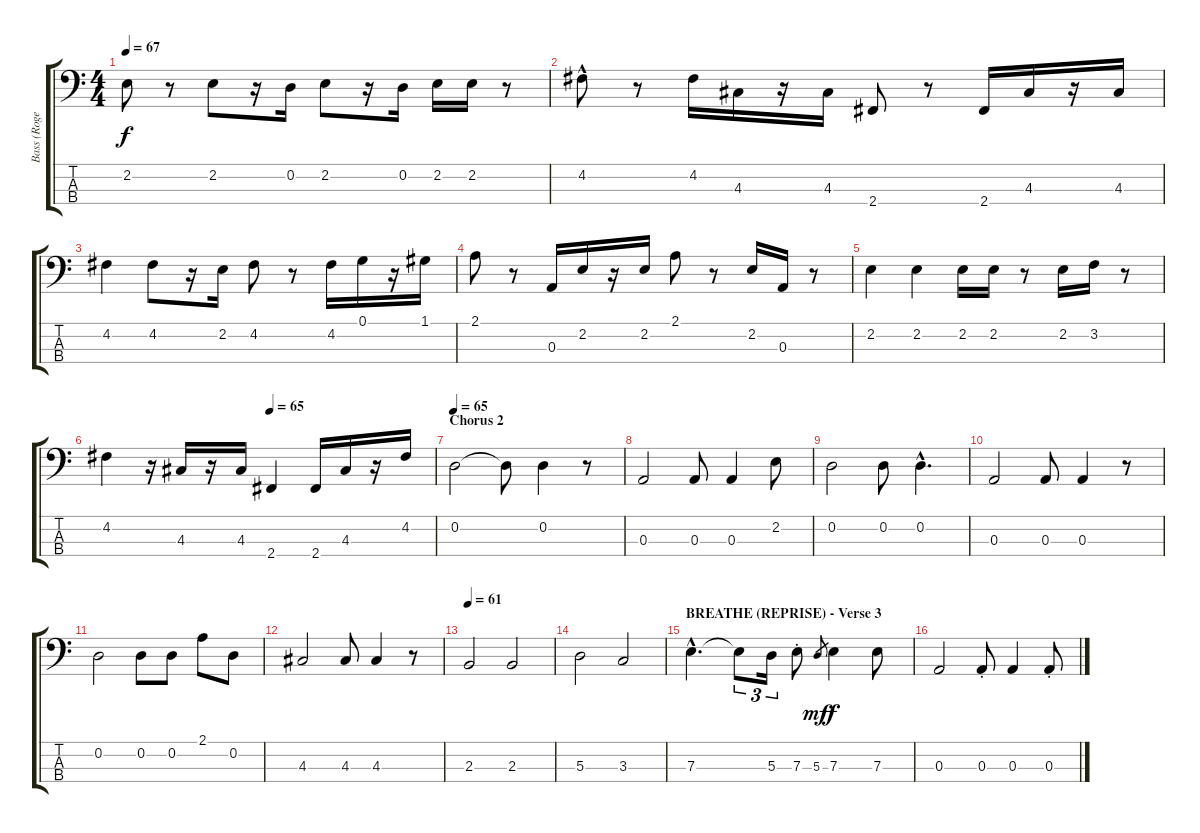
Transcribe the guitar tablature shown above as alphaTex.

\track ("Bass (Roger)" "Bass (Roge") {instrument electricbassfinger}
\staff {score tabs}
\tuning (G2 D2 A1 E1) {hide}
\ts (4 4)
\tempo 67
\clef f4
\ks c
2.2.8{dy f} r.8 2.2.8 r.16 0.2.16 2.2.8 r.16 0.2.16 2.2.16 2.2.16 r.8 |
4.2{hac}.8 r.8 4.2.16 4.3.16 r.16 4.3.16 2.4.8 r.8 2.4.16 4.3.16 r.16 4.3.16 |
4.2.4 4.2.8 r.16 2.2.16 4.2.8 r.8 4.2.16 0.1.16 r.16 1.1.16 |
2.1.8 r.8 0.3.16 2.2.16 r.16 2.2.16 2.1.8 r.8 2.2.16 0.3.16 r.8 |
2.2.4 2.2.4 2.2.16 2.2.16 r.8 2.2.16 3.2.16 r.8 |
\tempo (65 0.5)
4.2.4 r.16 4.3.16 r.16 4.3.16 2.4.4 2.4.16 4.3.16 r.16 4.2.16 |
\section ("" "Chorus 2")
\tempo 65
0.2.2 0.2{t}.8 0.2.4 r.8 |
0.3.2 0.3.8 0.3.4 2.2.8 |
0.2.2 0.2.8 0.2{hac}.4{d} |
0.3.2 0.3.8 0.3.4 r.8 |
0.2.2 0.2.8 0.2.8 2.1.8 0.2.8 |
4.3.2 4.3.8 4.3.4 r.8 |
\tempo 61
2.3.2 2.3.2 |
5.3.2 3.3.2 |
\section ("" "BREATHE (REPRISE) - Verse 3")
7.3{hac}.4{d} 7.3{t}.8{tu (3 2)} 5.3.16{tu (3 2)} 7.3{st}.8 5.3.8{gr dy mf} 7.3.4{dy f} 7.3.8 |
0.3.2 0.3{st}.8 0.3.4 0.3{st}.8
